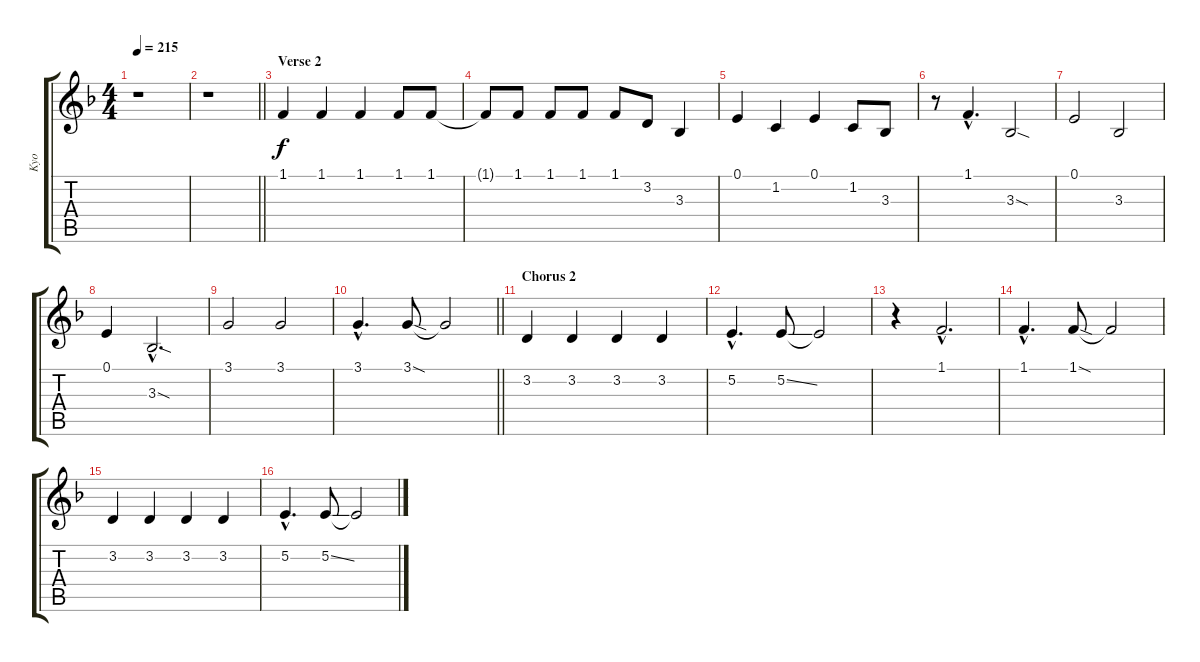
\track ("Kyo" "Kyo") {instrument sopranosax}
\staff {score tabs}
\tuning (E4 B3 G3 D3 A2 E2) {hide}
\ts (4 4)
\tempo 215
\clef g2
\ks f
r.1{dy f} |
\barLineRight lightlight
r.1 |
\section ("" "Verse 2")
1.1.4 1.1.4 1.1.4 1.1.8 1.1.8 |
1.1{t}.8 1.1.8 1.1.8 1.1.8 1.1.8 3.2.8 3.3.4 |
0.1.4 1.2.4 0.1.4 1.2.8 3.3.8 |
r.8 1.1{hac}.4{d} 3.3{sod}.2 |
0.1.2 3.3.2 |
0.1.4 3.3{sod hac}.2{d} |
3.1.2 3.1.2 |
\barLineRight lightlight
3.1{hac}.4{d} 3.1{sod}.8 3.1{t}.2 |
\section ("" "Chorus 2")
3.2.4 3.2.4 3.2.4 3.2.4 |
5.2{hac}.4{d} 5.2{ss}.8 5.2{t}.2 |
r.4 1.1{hac}.2{d} |
1.1{hac}.4{d} 1.1{sod}.8 1.1{t}.2 |
3.2.4 3.2.4 3.2.4 3.2.4 |
5.2{hac}.4{d} 5.2{ss}.8 5.2{t}.2
